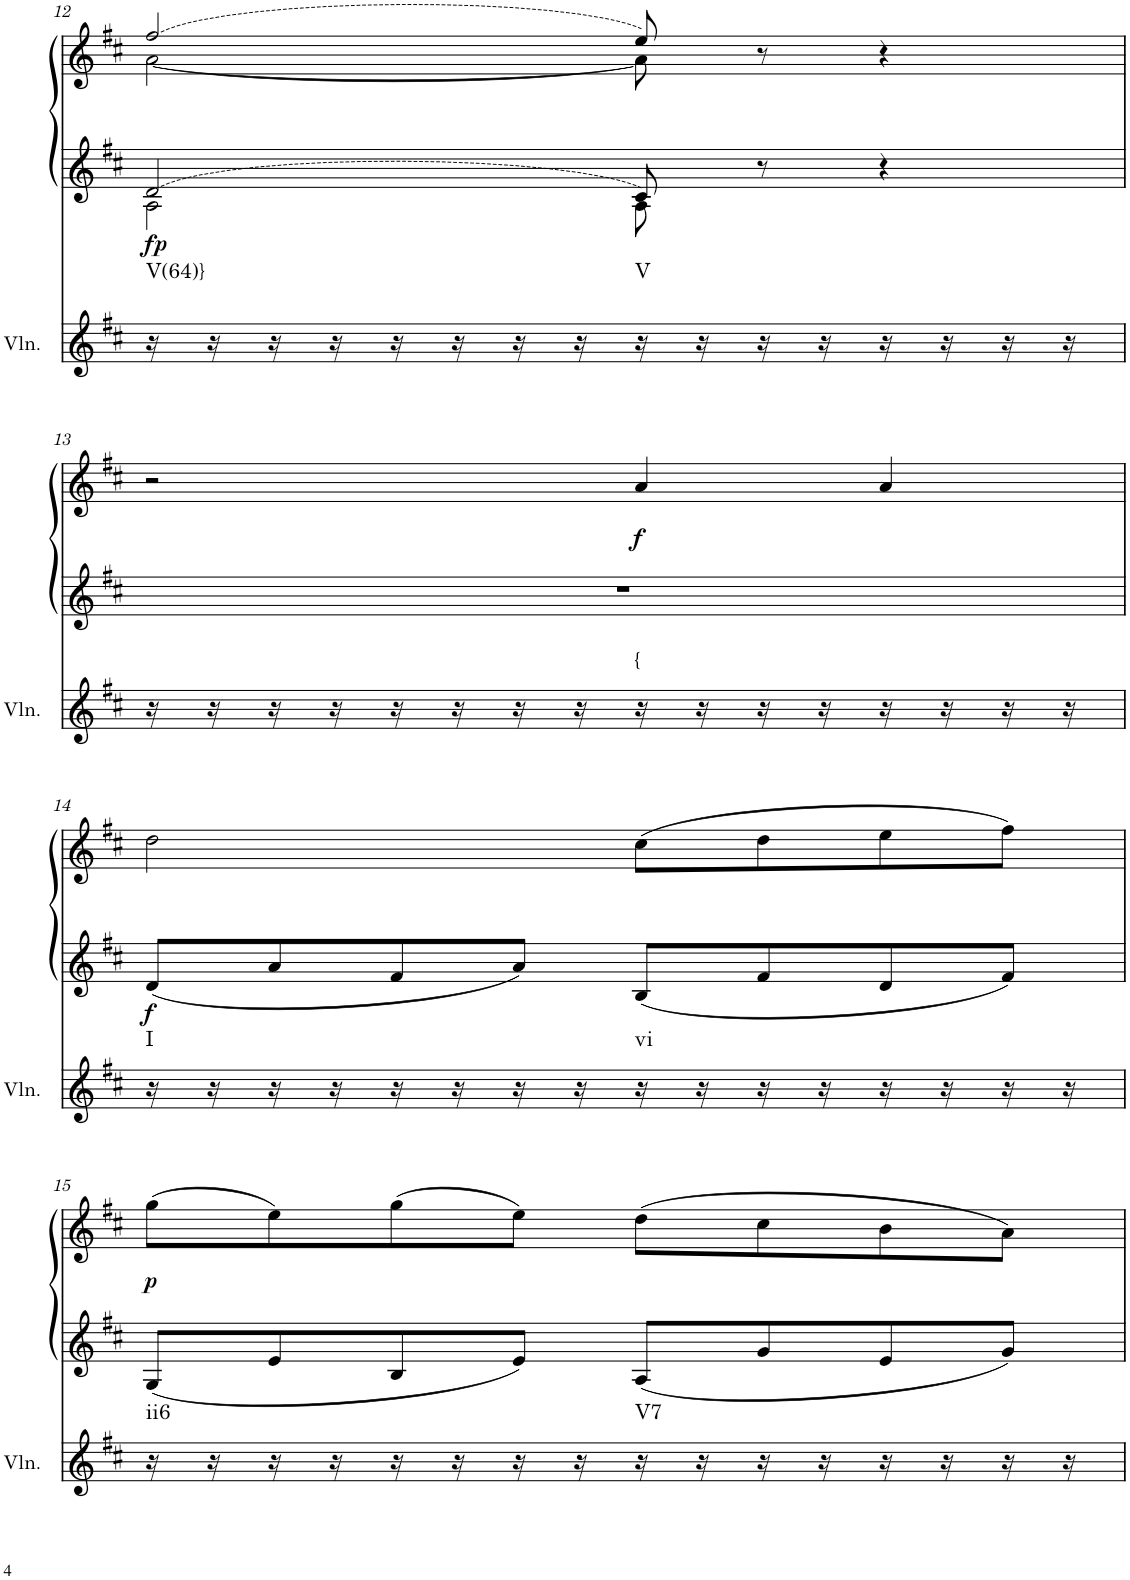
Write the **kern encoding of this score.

**kern	**harte	**kern	**kern	**dynam
*part2	*part2	*part1	*part1	*part1
*staff3	*	*staff2	*staff1	*staff1/2
*I"Violin	*	*I"unbenannt2	*	*
*I'Vln.	*	*	*	*
!!LO:PB:g=z
*clefG2	*	*clefG2	*clefG2	*
*k[f#c#]	*	*k[f#c#]	*k[f#c#]	*
*M2/2	*	*M2/2	*M2/2	*
*met(c|)	*	*met(c|)	*met(c|)	*
=12	=12	=12	=12	=12
*	*	*^	*^	*
!	!LO:H:kt=V(64)}	!	!	!	!	!LO:DY:b=2
16r	N	2d/	2A\	(2ff#/	[2a\	fp
16r	.	.	.	.	.	.
16r	.	.	.	.	.	.
16r	.	.	.	.	.	.
16r	.	.	.	.	.	.
16r	.	.	.	.	.	.
16r	.	.	.	.	.	.
16r	.	.	.	.	.	.
!	!LO:H:kt=V	!	!	!	!	!
16r	N	8c#/	8A\	8ee/)	8a\]	.
16r	.	.	.	.	.	.
16r	.	8r	4.ryy	8r	4.ryy	.
16r	.	.	.	.	.	.
16r	.	4r	.	4r	.	.
16r	.	.	.	.	.	.
16r	.	.	.	.	.	.
16r	.	.	.	.	.	.
*	*	*v	*v	*	*	*
*	*	*	*v	*v	*
!!LO:LB:g=z
=13	=13	=13	=13	=13
16r	.	1r	2r	.
16r	.	.	.	.
16r	.	.	.	.
16r	.	.	.	.
16r	.	.	.	.
16r	.	.	.	.
16r	.	.	.	.
16r	.	.	.	.
!	!LO:H:kt={	!	!	!LO:DY:b
16r	N	.	4a/	f
16r	.	.	.	.
16r	.	.	.	.
16r	.	.	.	.
16r	.	.	4a/	.
16r	.	.	.	.
16r	.	.	.	.
16r	.	.	.	.
!!LO:LB:g=z
=14	=14	=14	=14	=14
!	!LO:H:kt=I	!	!	!LO:DY:b=2
16r	N	8d/L	2dd\	f
16r	.	.	.	.
16r	.	8a/	.	.
16r	.	.	.	.
16r	.	8f#/	.	.
16r	.	.	.	.
16r	.	8a/J	.	.
16r	.	.	.	.
!	!LO:H:kt=vi	!	!	!
16r	N	8B/L	(8cc#\L	.
16r	.	.	.	.
16r	.	8f#/	8dd\	.
16r	.	.	.	.
16r	.	8d/	8ee\	.
16r	.	.	.	.
16r	.	8f#/J	8ff#\J)	.
16r	.	.	.	.
!!LO:LB:g=z
=15	=15	=15	=15	=15
!	!LO:H:kt=ii6	!	!	!LO:DY:b
16r	N	8G/L	(8gg\L	p
16r	.	.	.	.
16r	.	8e/	8ee\)	.
16r	.	.	.	.
16r	.	8B/	(8gg\	.
16r	.	.	.	.
16r	.	8e/J	8ee\J)	.
16r	.	.	.	.
!	!LO:H:kt=V7	!	!	!
16r	N	8A/L	(8dd\L	.
16r	.	.	.	.
16r	.	8g/	8cc#\	.
16r	.	.	.	.
16r	.	8e/	8b\	.
16r	.	.	.	.
16r	.	8g/J	8a\J)	.
16r	.	.	.	.
=	=	=	=	=
*-	*-	*-	*-	*-
